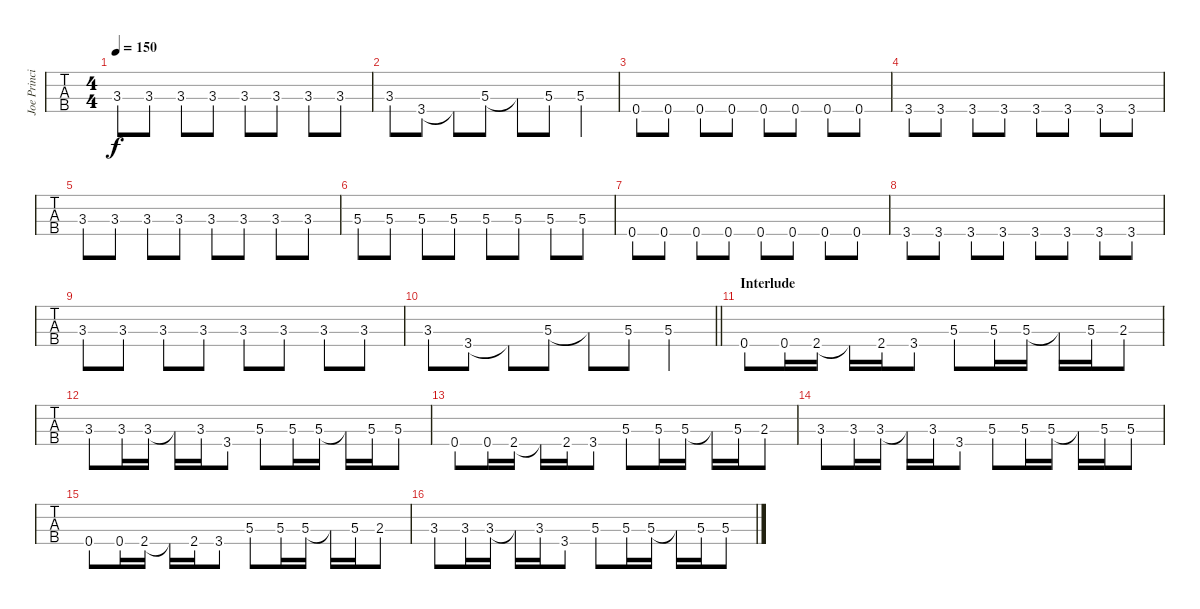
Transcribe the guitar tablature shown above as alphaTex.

\track ("Joe Principe - Bass" "Joe Princi") {instrument electricbassfinger}
\staff {tabs}
\tuning (Gb2 Db2 Ab1 Eb1) {hide}
\ts (4 4)
\tempo 150
\clef f4
\ks c
3.3.8{dy f} 3.3.8 3.3.8 3.3.8 3.3.8 3.3.8 3.3.8 3.3.8 |
3.3.8 3.4.8 3.4{t}.8 5.3.8 5.3{t}.8 5.3.8 5.3.4 |
0.4.8 0.4.8 0.4.8 0.4.8 0.4.8 0.4.8 0.4.8 0.4.8 |
3.4.8 3.4.8 3.4.8 3.4.8 3.4.8 3.4.8 3.4.8 3.4.8 |
3.3.8 3.3.8 3.3.8 3.3.8 3.3.8 3.3.8 3.3.8 3.3.8 |
5.3.8 5.3.8 5.3.8 5.3.8 5.3.8 5.3.8 5.3.8 5.3.8 |
0.4.8 0.4.8 0.4.8 0.4.8 0.4.8 0.4.8 0.4.8 0.4.8 |
3.4.8 3.4.8 3.4.8 3.4.8 3.4.8 3.4.8 3.4.8 3.4.8 |
3.3.8 3.3.8 3.3.8 3.3.8 3.3.8 3.3.8 3.3.8 3.3.8 |
\barLineRight lightlight
3.3.8 3.4.8 3.4{t}.8 5.3.8 5.3{t}.8 5.3.8 5.3.4 |
\section ("" "Interlude")
0.4.8 0.4.16 2.4.16 2.4{t}.16 2.4.16 3.4.8 5.3.8 5.3.16 5.3.16 5.3{t}.16 5.3.16 2.3.8 |
3.3.8 3.3.16 3.3.16 3.3{t}.16 3.3.16 3.4.8 5.3.8 5.3.16 5.3.16 5.3{t}.16 5.3.16 5.3.8 |
0.4.8 0.4.16 2.4.16 2.4{t}.16 2.4.16 3.4.8 5.3.8 5.3.16 5.3.16 5.3{t}.16 5.3.16 2.3.8 |
3.3.8 3.3.16 3.3.16 3.3{t}.16 3.3.16 3.4.8 5.3.8 5.3.16 5.3.16 5.3{t}.16 5.3.16 5.3.8 |
0.4.8 0.4.16 2.4.16 2.4{t}.16 2.4.16 3.4.8 5.3.8 5.3.16 5.3.16 5.3{t}.16 5.3.16 2.3.8 |
3.3.8 3.3.16 3.3.16 3.3{t}.16 3.3.16 3.4.8 5.3.8 5.3.16 5.3.16 5.3{t}.16 5.3.16 5.3.8
